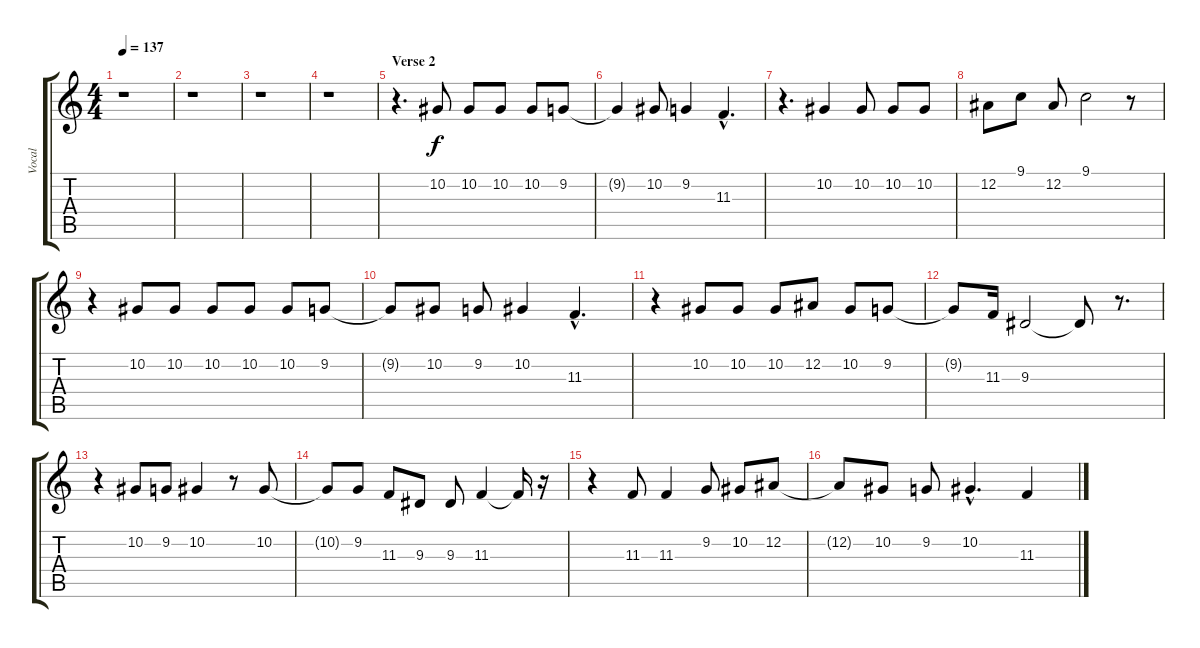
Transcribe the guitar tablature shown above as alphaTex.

\track ("Vocal" "Vocal") {instrument viola}
\staff {score tabs}
\tuning (Eb4 Bb3 Gb3 Db3 Ab2 Eb2) {hide}
\ts (4 4)
\tempo 137
\clef g2
\ks c
r.1{dy f} |
r.1 |
r.1 |
r.1 |
\section ("" "Verse 2")
r.4{d} 10.2.8 10.2.8 10.2.8 10.2.8 9.2.8 |
9.2{t}.4 10.2.8 9.2.4 11.3{hac}.4{d} |
r.4{d} 10.2.4 10.2.8 10.2.8 10.2.8 |
12.2.8 9.1.8 12.2.8 9.1.2 r.8 |
r.4 10.2.8 10.2.8 10.2.8 10.2.8 10.2.8 9.2.8 |
9.2{t}.8 10.2.8 9.2.8 10.2.4 11.3{hac}.4{d} |
r.4 10.2.8 10.2.8 10.2.8 12.2.8 10.2.8 9.2.8 |
9.2{t}.8 11.3.16 9.3.2 9.3{t}.8 r.8{d} |
r.4 10.2.8 9.2.8 10.2.4 r.8 10.2.8 |
10.2{t}.8 9.2.8 11.3.8 9.3.8 9.3.8 11.3.4 11.3{t}.16 r.16 |
r.4 11.3.8 11.3.4 9.2.8 10.2.8 12.2.8 |
12.2{t}.8 10.2.8 9.2.8 10.2{hac}.4{d} 11.3.4
